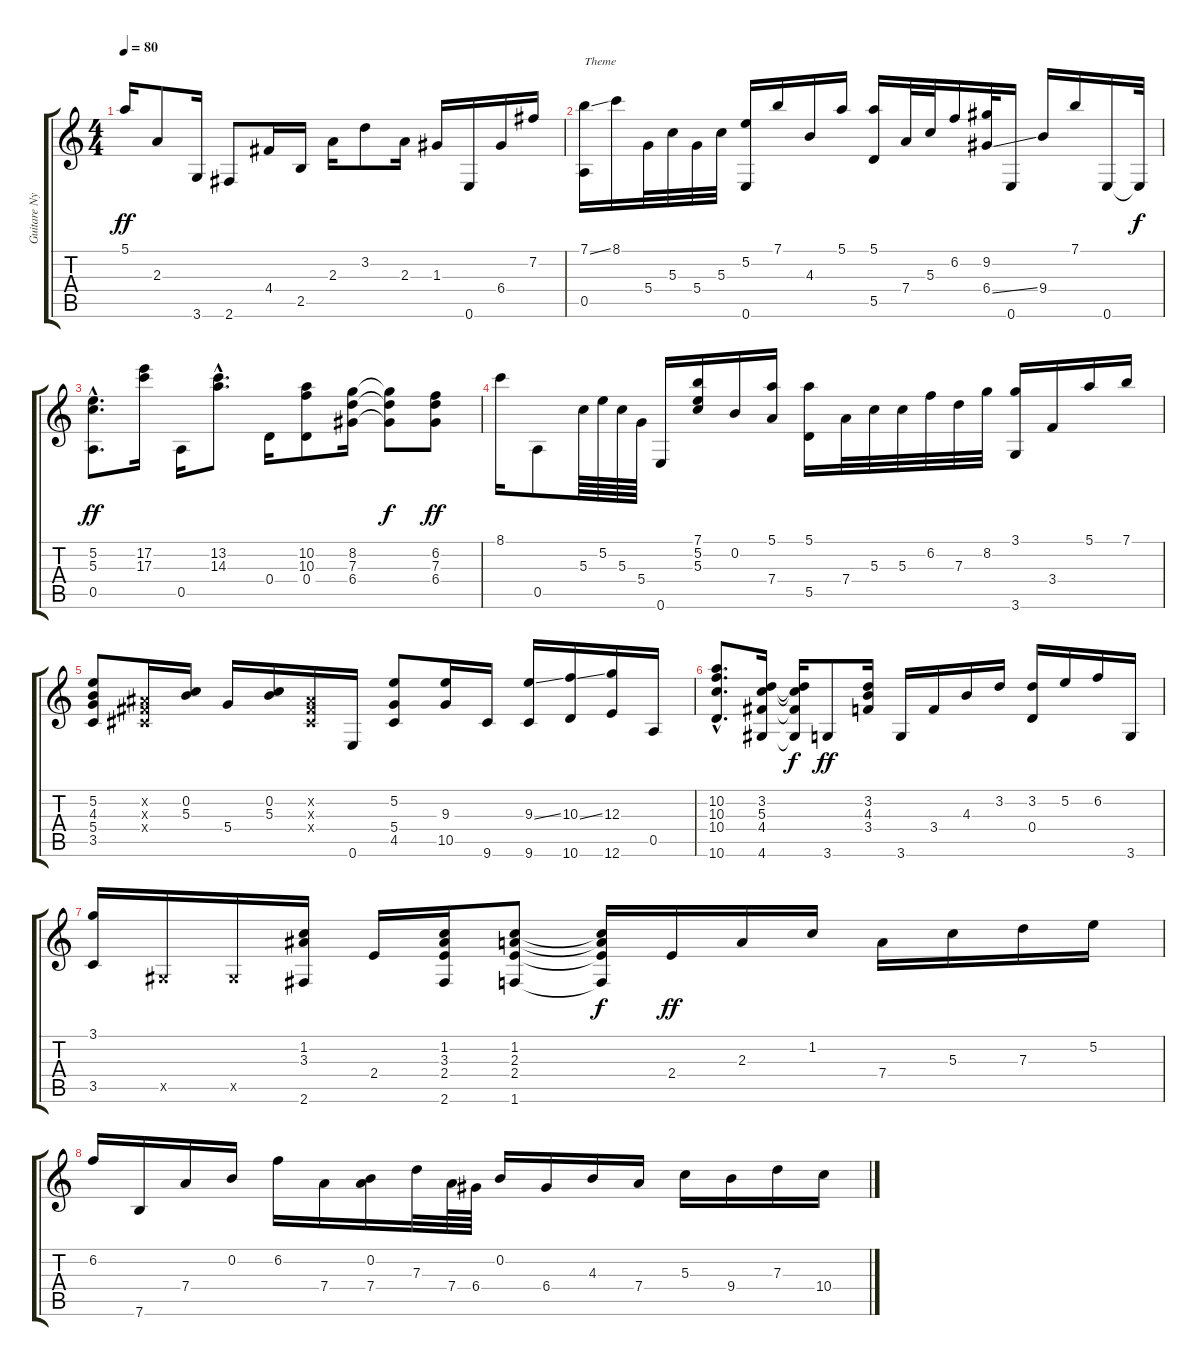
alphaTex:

\track ("Guitare Nylon" "Guitare Ny") {instrument acousticguitarnylon}
\staff {score tabs}
\tuning (E4 B3 G3 D3 A2 E2) {hide}
\ts (4 4)
\tempo 80
\clef g2
\ks c
5.1.16{dy ff} 2.3.8 3.6.16 2.6.8 4.4.16 2.5.16 2.3.16 3.2.8 2.3.16 1.3.16 0.6.16 6.4.16 7.2.16 |
(7.1{ss} 0.5).16{txt "Theme"} 8.1.16 5.4.32 5.3.32 5.4.32 5.3.32 (5.2 0.6).16 7.1.16 4.3.16 5.1.16 (5.1 5.5).16 7.4.32 5.3.32 6.2.16 (9.2 6.4{ss}).32 0.6.16 9.4.16 7.1.16 0.6.16 0.6{t}.32{dy f} |
(5.2{hac} 5.3{hac} 0.5{hac}).8{d dy ff} (17.2 17.3).16 0.5.16 (13.2{hac} 14.3{hac}).8{d} 0.4.16 (10.2 10.3 0.4).8 (8.2 7.3 6.4).16 (8.2{t} 7.3{t} 6.4{t}).8{dy f} (6.2 7.3 6.4).8{dy ff} |
8.1.16 0.5.8 5.3.64 5.2.64 5.3.64 5.4.64 0.6.16 (7.1 5.2 5.3).16 0.2.16 (5.1 7.4).16 (5.1 5.5).16 7.4.32 5.3.32 5.3.32 6.2.32 7.3.32 8.2.32 (3.1 3.6).16 3.4.16 5.1.16 7.1.16 |
(5.2 4.3 5.4 3.5).8 (-1.2{x} -1.3{x} -1.4{x}).16 (0.2 5.3).16 5.4.16 (0.2 5.3).16 (-1.2{x} -1.3{x} -1.4{x}).16 0.6.16 (5.2 5.4 4.5).8 (9.3 10.5).16 9.6.16 (9.3{ss} 9.6).16 (10.3{ss} 10.6).16 (12.3 12.6).16 0.5.16 |
(10.2{hac} 10.3{hac} 10.4{hac} 10.6{hac}).8{d} (3.2 5.3 4.4 4.6).16 (3.2{t} 5.3{t} 4.4{t} 4.6{t}).16{dy f} 3.6.8{dy ff} (3.2 4.3 3.4).16 3.6.16 3.4.16 4.3.16 3.2.16 (3.2 0.4).16 5.2.16 6.2.16 3.6.16 |
(3.1 3.5).16 -1.5{x}.16 -1.5{x}.16 (1.2 3.3 2.6).16 2.4.16 (1.2 3.3 2.4 2.6).16 (1.2 2.3 2.4 1.6).8 (1.2{t} 2.3{t} 2.4{t} 1.6{t}).16{dy f} 2.4.16{dy ff} 2.3.16 1.2.16 7.4.16 5.3.16 7.3.16 5.2.16 |
6.2.16 7.6.16 7.4.16 0.2.16 6.2.16 7.4.16 (0.2 7.4).16 7.3.32 7.4.64 6.4.64 0.2.16 6.4.16 4.3.16 7.4.16 5.3.16 9.4.16 7.3.16 10.4.16
